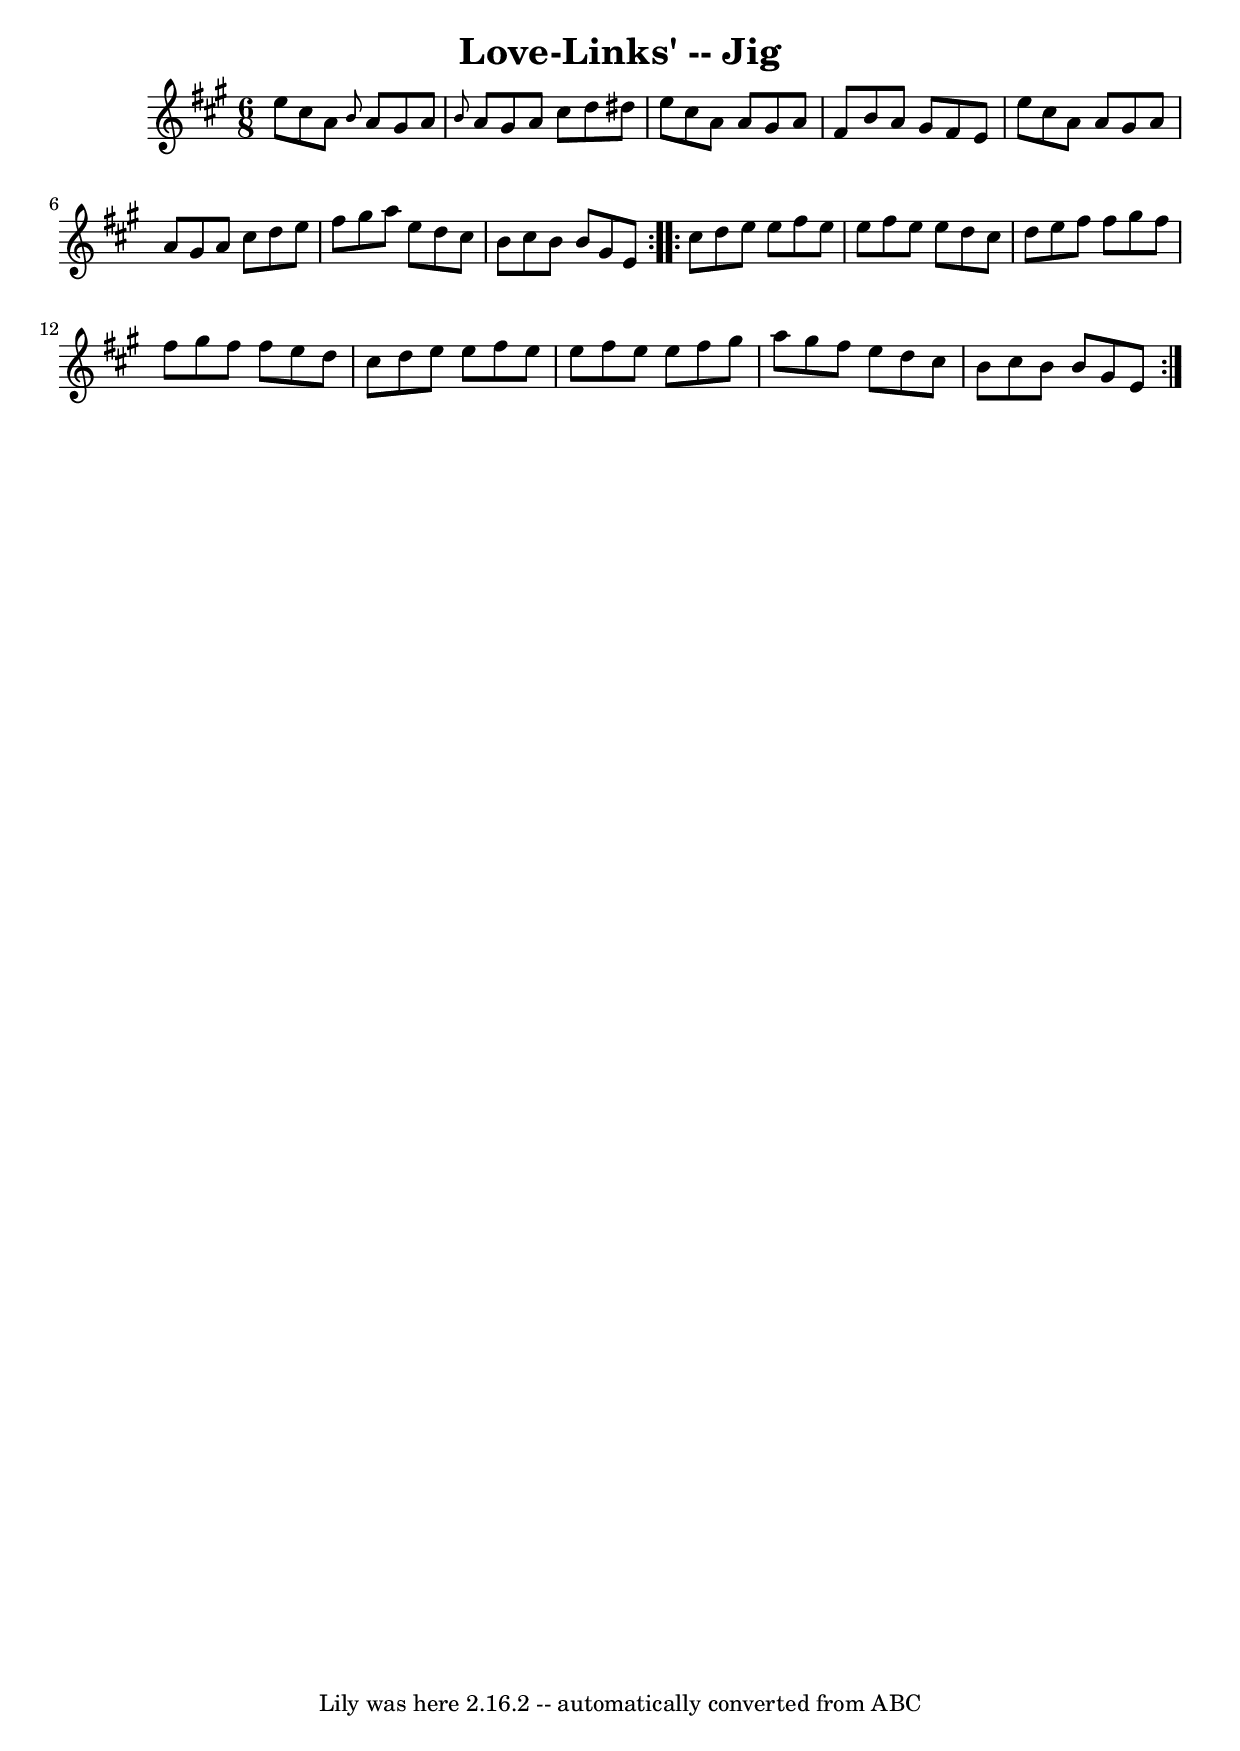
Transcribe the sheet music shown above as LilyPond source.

\version "2.16.2"
\include "Mammoth.ily"
\header {
  %% book = "Ryan's Mammoth Collection"
  crossRefNumber = "1"
  footnotes = ""
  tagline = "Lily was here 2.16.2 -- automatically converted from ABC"
  title = "Love-Links' -- Jig"

}
voicedefault =  {



  \repeat volta 2 {

    \time 6/8 
    \key a \major
    e''8 cis''8 a'8  \grace { b'8  
			    } a'8    
    gis'8 a'8  |
    \grace { b'8  
	   } a'8 gis'8 a'8 cis''8    
    d''8 dis''8  |
    e''8 cis''8 a'8 a'8 gis'8 a'8  
    |
    fis'8 b'8 a'8 gis'8 fis'8 e'8  |
    e''8    
    cis''8 a'8 a'8 gis'8 a'8  |
    a'8 gis'8 a'8 cis''8  
    d''8 e''8  |
    fis''8 gis''8 a''8 e''8 d''8 cis''8  
    |
    b'8 cis''8 b'8 b'8 gis'8 e'8  
  } 
  \repeat volta 2 {
    
    cis''8 d''8 e''8 e''8 fis''8 e''8  |
    e''8 fis''8    
    e''8 e''8 d''8 cis''8  |
    d''8 e''8 fis''8 fis''8    
    gis''8 fis''8  |
    fis''8 gis''8 fis''8 fis''8 e''8    
    d''8  |
    cis''8 d''8 e''8 e''8 fis''8 e''8  |
    
    e''8 fis''8 e''8 e''8 fis''8 gis''8  |
    a''8 gis''8   
    fis''8 e''8 d''8 cis''8  |
    b'8 cis''8 b'8 b'8    
    gis'8 e'8  
  }   

}

\score{
  <<

    \context Staff="default"
    {
      \voicedefault 
      
    }

  >>
  \layout {
    
  }
  \midi {
  }

}
